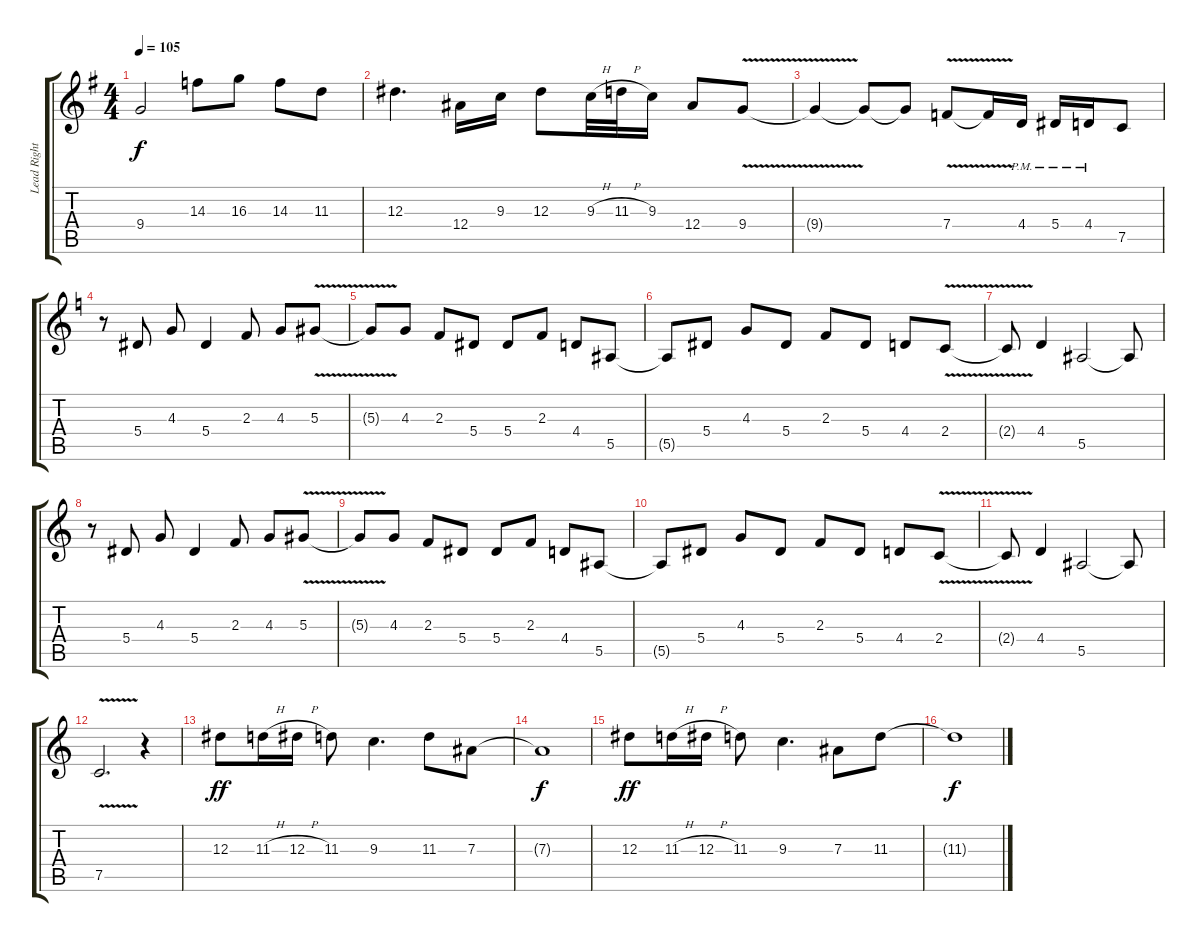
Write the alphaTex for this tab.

\track ("Lead Right" "Lead Right") {instrument distortionguitar}
\staff {score tabs}
\tuning (C4 G3 Eb3 Bb2 F2 C2) {hide}
\ts (4 4)
\tempo 105
\clef g2
\ks g
9.4{t}.2{dy f} 14.3.8 16.3.8 14.3.8 11.3.8 |
12.3.4{d} 12.4.16 9.3.16 12.3.8 9.3{h}.32 11.3{h}.32 9.3.16 12.4.8 9.4{v}.8 |
9.4{t}.4 9.4{t}.8 9.4{t}.8 7.4{v}.8 7.4{t}.16 4.4{pm}.16 5.4{pm}.16 4.4{pm}.16 7.5.8 |
\ks c
r.8 5.4.8 4.3.8 5.4.4 2.3.8 4.3.8 5.3{v}.8 |
5.3{t}.8 4.3.8 2.3.8 5.4.8 5.4.8 2.3.8 4.4.8 5.5.8 |
5.5{t}.8 5.4.8 4.3.8 5.4.8 2.3.8 5.4.8 4.4.8 2.4{v}.8 |
2.4{t}.8 4.4.4 5.5.2 5.5{t}.8 |
r.8 5.4.8 4.3.8 5.4.4 2.3.8 4.3.8 5.3{v}.8 |
5.3{t}.8 4.3.8 2.3.8 5.4.8 5.4.8 2.3.8 4.4.8 5.5.8 |
5.5{t}.8 5.4.8 4.3.8 5.4.8 2.3.8 5.4.8 4.4.8 2.4{v}.8 |
2.4{t}.8 4.4.4 5.5.2 5.5{t}.8 |
7.5{v}.2{d} r.4 |
12.3.8{dy ff} 11.3{h}.16 12.3{h}.16 11.3.8 9.3.4{d} 11.3.8 7.3.8 |
7.3{t}.1{dy f} |
12.3.8{dy ff} 11.3{h}.16 12.3{h}.16 11.3.8 9.3.4{d} 7.3.8 11.3.8 |
11.3{t}.1{dy f}
